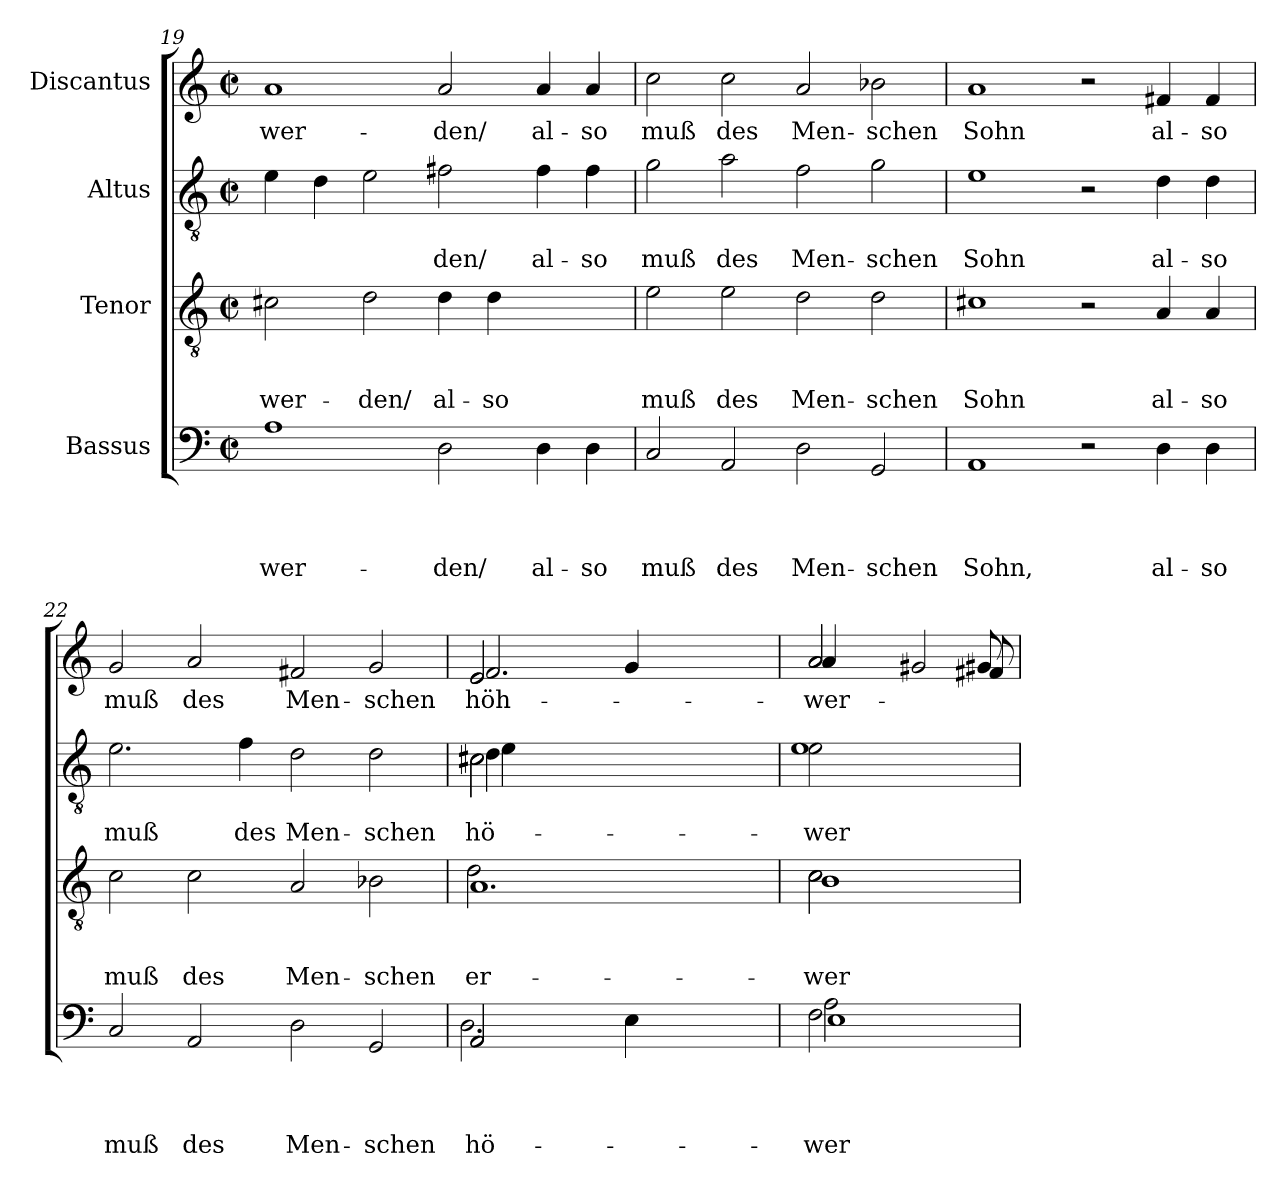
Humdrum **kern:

**kern	**text	**text	**text	**text	**kern	**text	**text	**text	**kern	**text	**text	**kern	**text
*part4	*part4	*part4	*part4	*part4	*part3	*part3	*part3	*part3	*part2	*part2	*part2	*part1	*part1
*staff4	*staff4	*staff4	*staff4	*staff4	*staff3	*staff3	*staff3	*staff3	*staff2	*staff2	*staff2	*staff1	*staff1
*I"Bassus	*	*	*	*	*I"Tenor	*	*	*	*I"Altus	*	*	*I"Discantus	*
*clefF4	*	*	*	*	*clefGv2	*	*	*	*clefGv2	*	*	*clefG2	*
*k[]	*	*	*	*	*k[]	*	*	*	*k[]	*	*	*k[]	*
*C:	*	*	*	*	*C:	*	*	*	*C:	*	*	*C:	*
*M2/2	*	*	*	*	*M2/2	*	*	*	*M2/2	*	*	*M2/2	*
*met(c|)	*	*	*	*	*met(c|)	*	*	*	*met(c|)	*	*	*met(c|)	*
=19	=19	=19	=19	=19	=19	=19	=19	=19	=19	=19	=19	=19	=19
!	!	!	!	!LO:LY:b	!	!	!	!LO:LY:b	!	!	!	!	!LO:LY:b
1A	.	.	.	wer-	2c#X\	.	.	wer-	4e\	.	.	1a	wer-
.	.	.	.	.	.	.	.	.	4d\	.	.	.	.
!	!	!	!	!	!	!	!	!LO:LY:b:rj	!	!	!	!	!
.	.	.	.	.	2d\	.	.	-den/	2e\	.	.	.	.
!	!	!	!	!LO:LY:b	!	!	!	!LO:LY:b	!	!	!LO:LY:b	!	!LO:LY:b
2D\	.	.	.	-den/	4d\	.	.	al-	2f#X\	.	-den/	2a/	-den/
!	!	!	!	!	!	!	!	!LO:LY:b:rj	!	!	!	!	!
.	.	.	.	.	4d\	.	.	-so	.	.	.	.	.
!	!	!	!	!LO:LY:b	!	!	!	!	!	!	!LO:LY:b	!	!LO:LY:b
4D\	.	.	.	al-	2ryy	.	.	.	4f#\	.	al-	4a/	al-
!	!	!	!	!LO:LY:b:rj	!	!	!	!	!	!	!LO:LY:b:rj	!	!LO:LY:b:rj
4D\	.	.	.	-so	.	.	.	.	4f#\	.	-so	4a/	-so
=20	=20	=20	=20	=20	=20	=20	=20	=20	=20	=20	=20	=20	=20
!	!	!	!	!LO:LY:b	!	!	!	!LO:LY:b	!	!	!LO:LY:b	!	!LO:LY:b
2C/	.	.	.	muß	2e\	.	.	muß	2g\	.	muß	2cc\	muß
!	!	!	!	!LO:LY:b	!	!	!	!LO:LY:b	!	!	!LO:LY:b	!	!LO:LY:b
2AA/	.	.	.	des	2e\	.	.	des	2a\	.	des	2cc\	des
!	!	!	!	!LO:LY:b	!	!	!	!LO:LY:b	!	!	!LO:LY:b	!	!LO:LY:b
2D\	.	.	.	Men-	2d\	.	.	Men-	2f\	.	Men-	2a/	Men-
!	!	!	!	!LO:LY:b	!	!	!	!LO:LY:b	!	!	!LO:LY:b	!	!LO:LY:b
2GG/	.	.	.	-schen	2d\	.	.	-schen	2g\	.	-schen	2b-X\	-schen
=21	=21	=21	=21	=21	=21	=21	=21	=21	=21	=21	=21	=21	=21
!	!	!	!	!LO:LY:b	!	!	!	!LO:LY:b	!	!	!LO:LY:b	!	!LO:LY:b
1AA	.	.	.	Sohn,	1c#X	.	.	Sohn	1e	.	Sohn	1a	Sohn
2r	.	.	.	.	2r	.	.	.	2r	.	.	2r	.
!	!	!	!	!LO:LY:b	!	!	!	!LO:LY:b	!	!	!LO:LY:b	!	!LO:LY:b
4D\	.	.	.	al-	4A/	.	.	al-	4d\	.	al-	4f#X/	al-
!	!	!	!	!LO:LY:b:rj	!	!	!	!LO:LY:b:rj	!	!	!LO:LY:b:rj	!	!LO:LY:b:rj
4D\	.	.	.	-so	4A/	.	.	-so	4d\	.	-so	4f#/	-so
=22	=22	=22	=22	=22	=22	=22	=22	=22	=22	=22	=22	=22	=22
!	!	!	!	!LO:LY:b	!	!	!	!LO:LY:b	!	!	!LO:LY:b	!	!LO:LY:b
2C/	.	.	.	muß	2c\	.	.	muß	2.e\	.	muß	2g/	muß
!	!	!	!	!LO:LY:b	!	!	!	!LO:LY:b	!	!	!	!	!LO:LY:b
2AA/	.	.	.	des	2c\	.	.	des	.	.	.	2a/	des
!	!	!	!	!	!	!	!	!	!	!	!LO:LY:b	!	!
.	.	.	.	.	.	.	.	.	4f\	.	des	.	.
!	!	!	!	!LO:LY:b	!	!	!	!LO:LY:b	!	!	!LO:LY:b	!	!LO:LY:b
2D\	.	.	.	Men-	2A/	.	.	Men-	2d\	.	Men-	2f#X/	Men-
!	!	!	!	!LO:LY:b:rj	!	!	!	!LO:LY:b:rj	!	!	!LO:LY:b:rj	!	!LO:LY:b:rj
2GG/	.	.	.	-schen	2B-X\	.	.	-schen	2d\	.	-schen	2g/	-schen
!!LO:LB:g=z
=23	=23	=23	=23	=23	=23	=23	=23	=23	=23	=23	=23	=23	=23
!	!	!	!	!LO:LY:b	!	!	!	!	!	!	!	!	!
*^	*	*	*	*	*	*	*	*	*	*	*	*	*
!	!	!	!	!	!LO:LY:b	!	!	!	!	!	!	!	!	!
*	*^	*	*	*	*	*	*	*	*	*	*	*	*	*
!	!	!	!	!	!	!LO:LY:b:rj	!	!	!	!LO:LY:b	!	!	!	!	!
*	*	*	*	*	*	*	*^	*	*	*	*	*	*	*	*
!	!	!	!	!	!	!	!	!	!	!	!LO:LY:b	!	!	!LO:LY:b	!	!
*	*	*	*	*	*	*	*	*	*	*	*	*^	*	*	*	*
!	!	!	!	!	!	!	!	!	!	!	!	!	!	!	!LO:LY:b	!	!
*	*	*	*	*	*	*	*	*	*	*	*	*	*^	*	*	*	*
!	!	!	!	!	!	!	!	!	!	!	!	!	!	!	!	!LO:LY:b:rj	!	!LO:LY:b
*	*	*	*	*	*	*	*	*	*	*	*	*	*	*^	*	*	*^	*
!	!	!	!	!	!	!	!	!	!	!	!	!	!	!	!	!	!	!	!	!LO:LY:b
*	*	*	*	*	*	*	*	*	*	*	*	*	*	*	*	*	*	*	*^	*
!	!	!	!	!	!	!	!	!	!	!	!	!	!	!	!	!	!	!	!	!	!LO:LY:b
2AA/	2AA/	2.D\	.	.	.	-hö-	1.A	2d\	.	.	er-	2c#X\	2c#\	4d\	4e\	.	-hö-	2e/	2e/	2.f/	-höh-
.	.	.	.	.	.	.	.	.	.	.	.	.	.	1ryy	1ryy	.	.	.	.	.	.
2ryy	2ryy	.	.	.	.	.	.	1ryy	.	.	.	1ryy	1ryy	.	.	.	.	2ryy	2ryy	.	.
.	.	4E\	.	.	.	.	.	.	.	.	.	.	.	.	.	.	.	.	.	4g/	.
2ryy	2ryy	2ryy	.	.	.	.	.	.	.	.	.	.	.	.	.	.	.	2ryy	2ryy	2ryy	.
.	.	.	.	.	.	.	.	.	.	.	.	.	.	4ryy	4ryy	.	.	.	.	.	.
*	*	*	*	*	*	*	*v	*v	*	*	*	*	*	*	*	*	*	*v	*v	*v	*
=24	=24	=24	=24	=24	=24	=24	=24	=24	=24	=24	=24	=24	=24	=24	=24	=24	=24	=24
!	!	!	!	!	!	!LO:LY:b	!	!	!	!	!	!	!	!	!	!	!	!
!	!	!	!	!	!	!LO:LY:b	!	!	!	!LO:LY:b	!	!	!	!	!	!	!	!
*	*	*	*	*	*	*	*^	*	*	*	*	*	*	*	*	*	*	*
!	!	!	!	!	!	!	!	!	!	!	!LO:LY:b:rj	!	!	!	!	!	!	!	!
*	*	*	*	*	*	*	*	*^	*	*	*	*	*	*	*	*	*	*	*
!	!	!	!	!	!	!	!	!	!	!	!	!LO:LY:b	!	!	!	!	!	!LO:LY:b	!	!
!	!	!	!	!	!	!	!	!	!	!	!	!	!	!	!	!	!	!LO:LY:b	!	!LO:LY:b
*	*	*	*	*	*	*	*	*	*	*	*	*	*	*	*	*	*	*	*^	*
*	*	*	*	*	*	*	*	*	*	*	*	*	*	*	*	*	*	*	*	*^	*
!	!	!	!	!	!	!	!	!	!	!	!	!	!	!	!	!	!	!	!	!	!	!LO:LY:b
*	*	*	*	*	*	*	*	*	*	*	*	*	*	*v	*v	*v	*	*	*	*	*^	*
2F\	2A\	1E	.	.	.	wer-	2c\	2c\	1B	.	.	wer-	2e\	1e	.	wer-	2a/	4a/	2a/	2..ryy	wer-
.	.	.	.	.	.	.	.	.	.	.	.	.	.	.	.	.	.	2.ryy	.	.	.
2ryy	2ryy	.	.	.	.	.	2ryy	2ryy	.	.	.	.	2ryy	.	.	.	2g#/	.	4.ryy	.	.
.	.	.	.	.	.	.	.	.	.	.	.	.	.	.	.	.	.	.	8g#X/	8f#/	.
*v	*v	*v	*	*	*	*	*	*	*	*	*	*	*v	*v	*	*	*v	*v	*v	*v	*
*	*	*	*	*	*v	*v	*v	*	*	*	*	*	*	*	*
=	=	=	=	=	=	=	=	=	=	=	=	=	=
*-	*-	*-	*-	*-	*-	*-	*-	*-	*-	*-	*-	*-	*-
